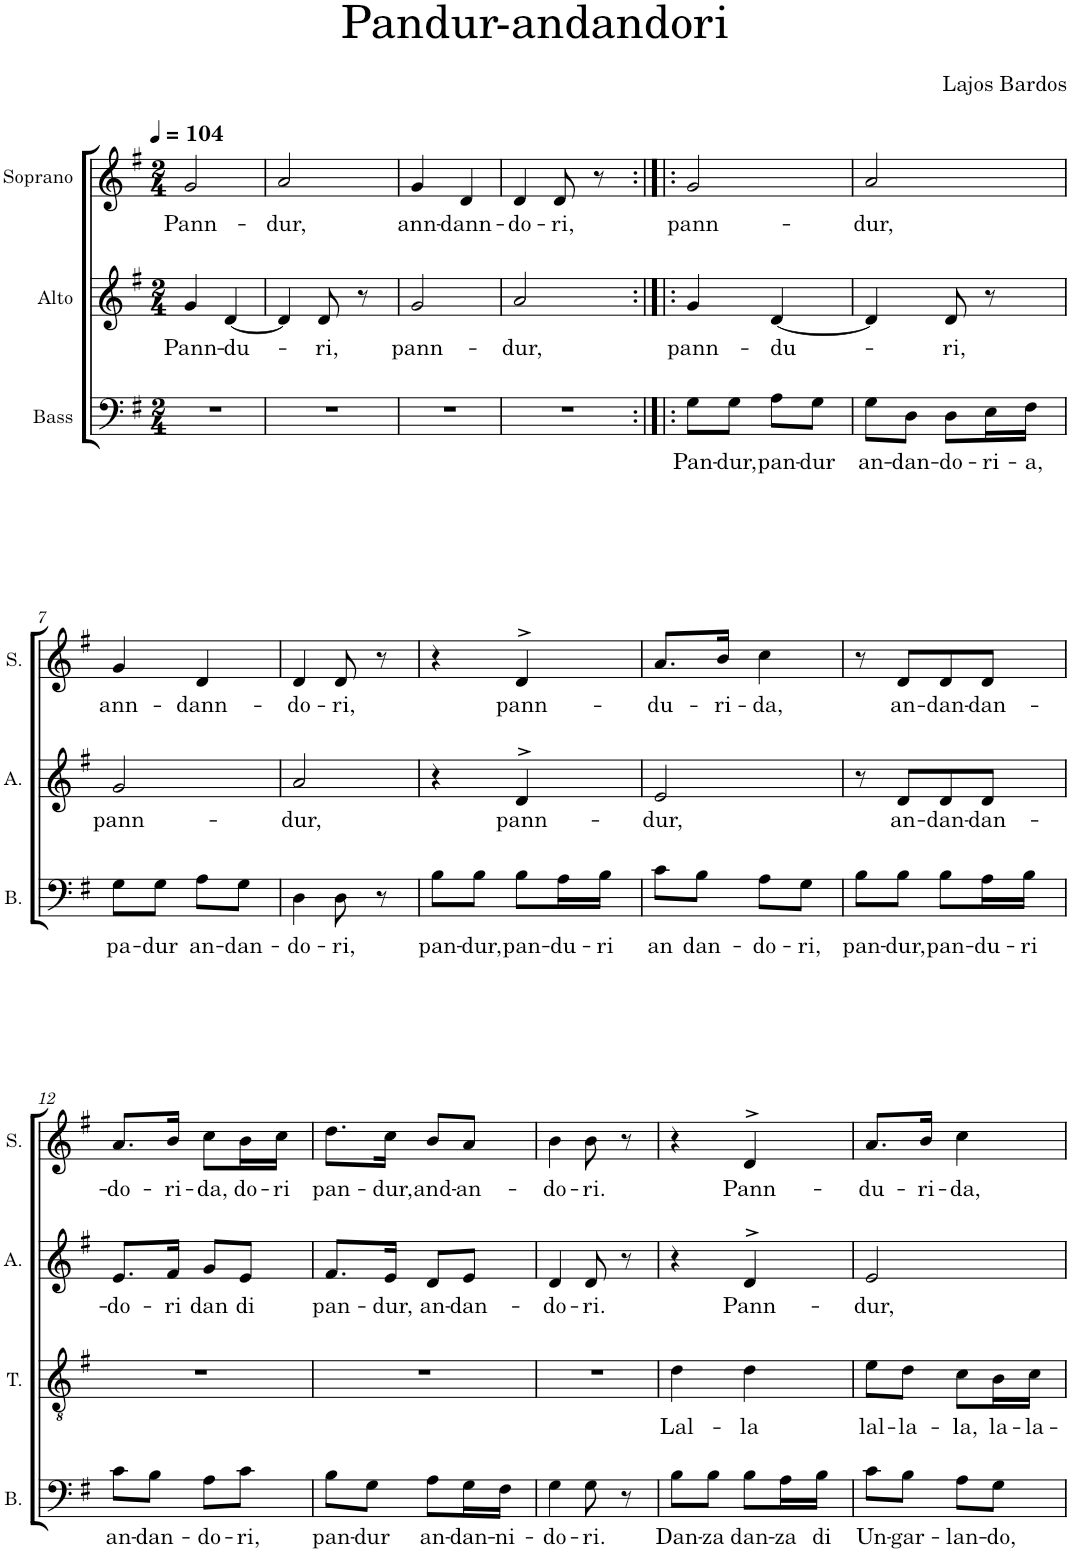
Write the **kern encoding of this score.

**kern	**text	**kern	**text	**kern	**text	**kern	**text
*part4	*part4	*part3	*part3	*part2	*part2	*part1	*part1
*staff4	*staff4	*staff3	*staff3	*staff2	*staff2	*staff1	*staff1
*I"Bass	*	*I"Tenor	*	*I"Alto	*	*I"Soprano	*
*I'B.	*	*I'T.	*	*I'A.	*	*I'S.	*
*	*	*stria5	*	*	*	*	*
*clefF4	*	*clefGv2	*	*clefG2	*	*clefG2	*
*k[f#]	*	*k[f#]	*	*k[f#]	*	*k[f#]	*
*M2/4	*	*M2/4	*	*M2/4	*	*M2/4	*
*MM104	*	*MM104	*	*MM104	*	*MM104	*
=1	=1	=1	=1	=1	=1	=1	=1
!	!	!	!	!	!LO:LY:b	!	!LO:LY:b
2r	.	2r	.	4g/	Pann-	2g/	Pann-
!	!	!	!	!	!LO:LY:b	!	!
.	.	.	.	[4d/	-du-	.	.
=2	=2	=2	=2	=2	=2	=2	=2
!	!	!	!	!	!	!	!LO:LY:b
2r	.	2r	.	4d/]	.	2a/	-dur,
!	!	!	!	!	!LO:LY:b	!	!
.	.	.	.	8d/	-ri,	.	.
.	.	.	.	8r	.	.	.
=3	=3	=3	=3	=3	=3	=3	=3
!	!	!	!	!	!LO:LY:b	!	!LO:LY:b
2r	.	2r	.	2g/	pann-	4g/	ann-
!	!	!	!	!	!	!	!LO:LY:b
.	.	.	.	.	.	4d/	-dann-
=4	=4	=4	=4	=4	=4	=4	=4
!	!	!	!	!	!LO:LY:b	!	!LO:LY:b
2r	.	2r	.	2a/	-dur,	4d/	-do-
!	!	!	!	!	!	!	!LO:LY:b
.	.	.	.	.	.	8d/	-ri,
.	.	.	.	.	.	8r	.
=5:|!|:	=5:|!|:	=5:|!|:	=5:|!|:	=5:|!|:	=5:|!|:	=5:|!|:	=5:|!|:
!	!LO:LY:b	!	!	!	!LO:LY:b	!	!LO:LY:b
8G\L	Pan-	2r	.	4g/	pann-	2g/	pann-
!	!LO:LY:b	!	!	!	!	!	!
8G\J	-dur,	.	.	.	.	.	.
!	!LO:LY:b	!	!	!	!LO:LY:b	!	!
8A\L	pan-	.	.	[4d/	-du-	.	.
!	!LO:LY:b	!	!	!	!	!	!
8G\J	-dur	.	.	.	.	.	.
=6	=6	=6	=6	=6	=6	=6	=6
!	!LO:LY:b	!	!	!	!	!	!LO:LY:b
8G\L	an-	2r	.	4d/]	.	2a/	-dur,
!	!LO:LY:b	!	!	!	!	!	!
8D\J	-dan-	.	.	.	.	.	.
!	!LO:LY:b	!	!	!	!LO:LY:b	!	!
8D\L	-do-	.	.	8d/	-ri,	.	.
!	!LO:LY:b	!	!	!	!	!	!
16E\L	-ri-	.	.	8r	.	.	.
!	!LO:LY:b	!	!	!	!	!	!
16F#\JJ	-a,	.	.	.	.	.	.
!!LO:LB:g=z
=7	=7	=7	=7	=7	=7	=7	=7
!	!LO:LY:b	!	!	!	!LO:LY:b	!	!LO:LY:b
8G\L	pa-	2r	.	2g/	pann-	4g/	ann-
!	!LO:LY:b	!	!	!	!	!	!
8G\J	-dur	.	.	.	.	.	.
!	!LO:LY:b	!	!	!	!	!	!LO:LY:b
8A\L	an-	.	.	.	.	4d/	-dann-
!	!LO:LY:b	!	!	!	!	!	!
8G\J	-dan-	.	.	.	.	.	.
=8	=8	=8	=8	=8	=8	=8	=8
!	!LO:LY:b	!	!	!	!LO:LY:b	!	!LO:LY:b
4D\	-do-	2r	.	2a/	-dur,	4d/	-do-
!	!LO:LY:b	!	!	!	!	!	!LO:LY:b
8D\	-ri,	.	.	.	.	8d/	-ri,
8r	.	.	.	.	.	8r	.
=9	=9	=9	=9	=9	=9	=9	=9
!	!LO:LY:b	!	!	!	!	!	!
8B\L	pan-	2r	.	4r	.	4r	.
!	!LO:LY:b	!	!	!	!	!	!
8B\J	-dur,	.	.	.	.	.	.
!	!LO:LY:b	!	!	!	!LO:LY:b	!	!LO:LY:b
8B\L	pan-	.	.	4d^>/	pann-	4d^>/	pann-
!	!LO:LY:b	!	!	!	!	!	!
16A\L	-du-	.	.	.	.	.	.
!	!LO:LY:b	!	!	!	!	!	!
16B\JJ	-ri	.	.	.	.	.	.
=10	=10	=10	=10	=10	=10	=10	=10
!	!LO:LY:b	!	!	!	!LO:LY:b	!	!LO:LY:b
8c\L	an	2r	.	2e/	-dur,	8.a/L	-du-
!	!LO:LY:b	!	!	!	!	!	!
8B\J	dan-	.	.	.	.	.	.
!	!	!	!	!	!	!	!LO:LY:b
.	.	.	.	.	.	16b/Jk	-ri-
!	!LO:LY:b	!	!	!	!	!	!LO:LY:b
8A\L	-do-	.	.	.	.	4cc\	-da,
!	!LO:LY:b	!	!	!	!	!	!
8G\J	-ri,	.	.	.	.	.	.
=11	=11	=11	=11	=11	=11	=11	=11
!	!LO:LY:b	!	!	!	!	!	!
8B\L	pan-	2r	.	8r	.	8r	.
!	!LO:LY:b	!	!	!	!LO:LY:b	!	!LO:LY:b
8B\J	-dur,	.	.	8d/L	an-	8d/L	an-
!	!LO:LY:b	!	!	!	!LO:LY:b	!	!LO:LY:b
8B\L	pan-	.	.	8d/	-dan-	8d/	-dan-
!	!LO:LY:b	!	!	!	!LO:LY:b	!	!LO:LY:b
16A\L	-du-	.	.	8d/J	-dan-	8d/J	-dan-
!	!LO:LY:b	!	!	!	!	!	!
16B\JJ	-ri	.	.	.	.	.	.
!!LO:LB:g=z
=12	=12	=12	=12	=12	=12	=12	=12
!	!LO:LY:b	!	!	!	!LO:LY:b	!	!LO:LY:b
8c\L	an-	2r	.	8.e/L	-do-	8.a/L	-do-
!	!LO:LY:b	!	!	!	!	!	!
8B\J	-dan-	.	.	.	.	.	.
!	!	!	!	!	!LO:LY:b	!	!LO:LY:b
.	.	.	.	16f#/Jk	-ri	16b/Jk	-ri-
!	!LO:LY:b	!	!	!	!LO:LY:b	!	!LO:LY:b
8A\L	-do-	.	.	8g/L	dan	8cc\L	-da,
!	!LO:LY:b	!	!	!	!LO:LY:b	!	!LO:LY:b
8c\J	-ri,	.	.	8e/J	di	16b\L	do-
!	!	!	!	!	!	!	!LO:LY:b
.	.	.	.	.	.	16cc\JJ	-ri
=13	=13	=13	=13	=13	=13	=13	=13
!	!LO:LY:b	!	!	!	!LO:LY:b	!	!LO:LY:b
8B\L	pan-	2r	.	8.f#/L	pan-	8.dd\L	pan-
!	!LO:LY:b	!	!	!	!	!	!
8G\J	-dur	.	.	.	.	.	.
!	!	!	!	!	!LO:LY:b	!	!LO:LY:b
.	.	.	.	16e/Jk	-dur,	16cc\Jk	-dur,
!	!LO:LY:b	!	!	!	!LO:LY:b	!	!LO:LY:b
8A\L	an-	.	.	8d/L	an-	8b/L	and-
!	!LO:LY:b	!	!	!	!LO:LY:b	!	!LO:LY:b
16G\L	-dan-	.	.	8e/J	-dan-	8a/J	-an-
!	!LO:LY:b	!	!	!	!	!	!
16F#\JJ	-ni-	.	.	.	.	.	.
=14	=14	=14	=14	=14	=14	=14	=14
!	!LO:LY:b	!	!	!	!LO:LY:b	!	!LO:LY:b
4G\	-do-	2r	.	4d/	-do-	4b\	-do-
!	!LO:LY:b	!	!	!	!LO:LY:b	!	!LO:LY:b
8G\	-ri.	.	.	8d/	-ri.	8b\	-ri.
8r	.	.	.	8r	.	8r	.
=15	=15	=15	=15	=15	=15	=15	=15
!	!LO:LY:b	!	!LO:LY:b	!	!	!	!
8B\L	Dan-	4d\	Lal-	4r	.	4r	.
!	!LO:LY:b	!	!	!	!	!	!
8B\J	-za	.	.	.	.	.	.
!	!LO:LY:b	!	!LO:LY:b	!	!LO:LY:b	!	!LO:LY:b
8B\L	dan-	4d\	-la	4d^>/	Pann-	4d^>/	Pann-
!	!LO:LY:b	!	!	!	!	!	!
16A\L	-za	.	.	.	.	.	.
!	!LO:LY:b	!	!	!	!	!	!
16B\JJ	di	.	.	.	.	.	.
=16	=16	=16	=16	=16	=16	=16	=16
!	!LO:LY:b	!	!LO:LY:b	!	!LO:LY:b	!	!LO:LY:b
8c\L	Un-	8e\L	lal-	2e/	-dur,	8.a/L	-du-
!	!LO:LY:b	!	!LO:LY:b	!	!	!	!
8B\J	-gar-	8d\J	-la-	.	.	.	.
!	!	!	!	!	!	!	!LO:LY:b
.	.	.	.	.	.	16b/Jk	-ri-
!	!LO:LY:b	!	!LO:LY:b	!	!	!	!LO:LY:b
8A\L	-lan-	8c\L	-la,	.	.	4cc\	-da,
!	!LO:LY:b	!	!LO:LY:b	!	!	!	!
8G\J	-do,	16B\L	la-	.	.	.	.
!	!	!	!LO:LY:b	!	!	!	!
.	.	16c\JJ	-la-	.	.	.	.
=	=	=	=	=	=	=	=
*-	*-	*-	*-	*-	*-	*-	*-
